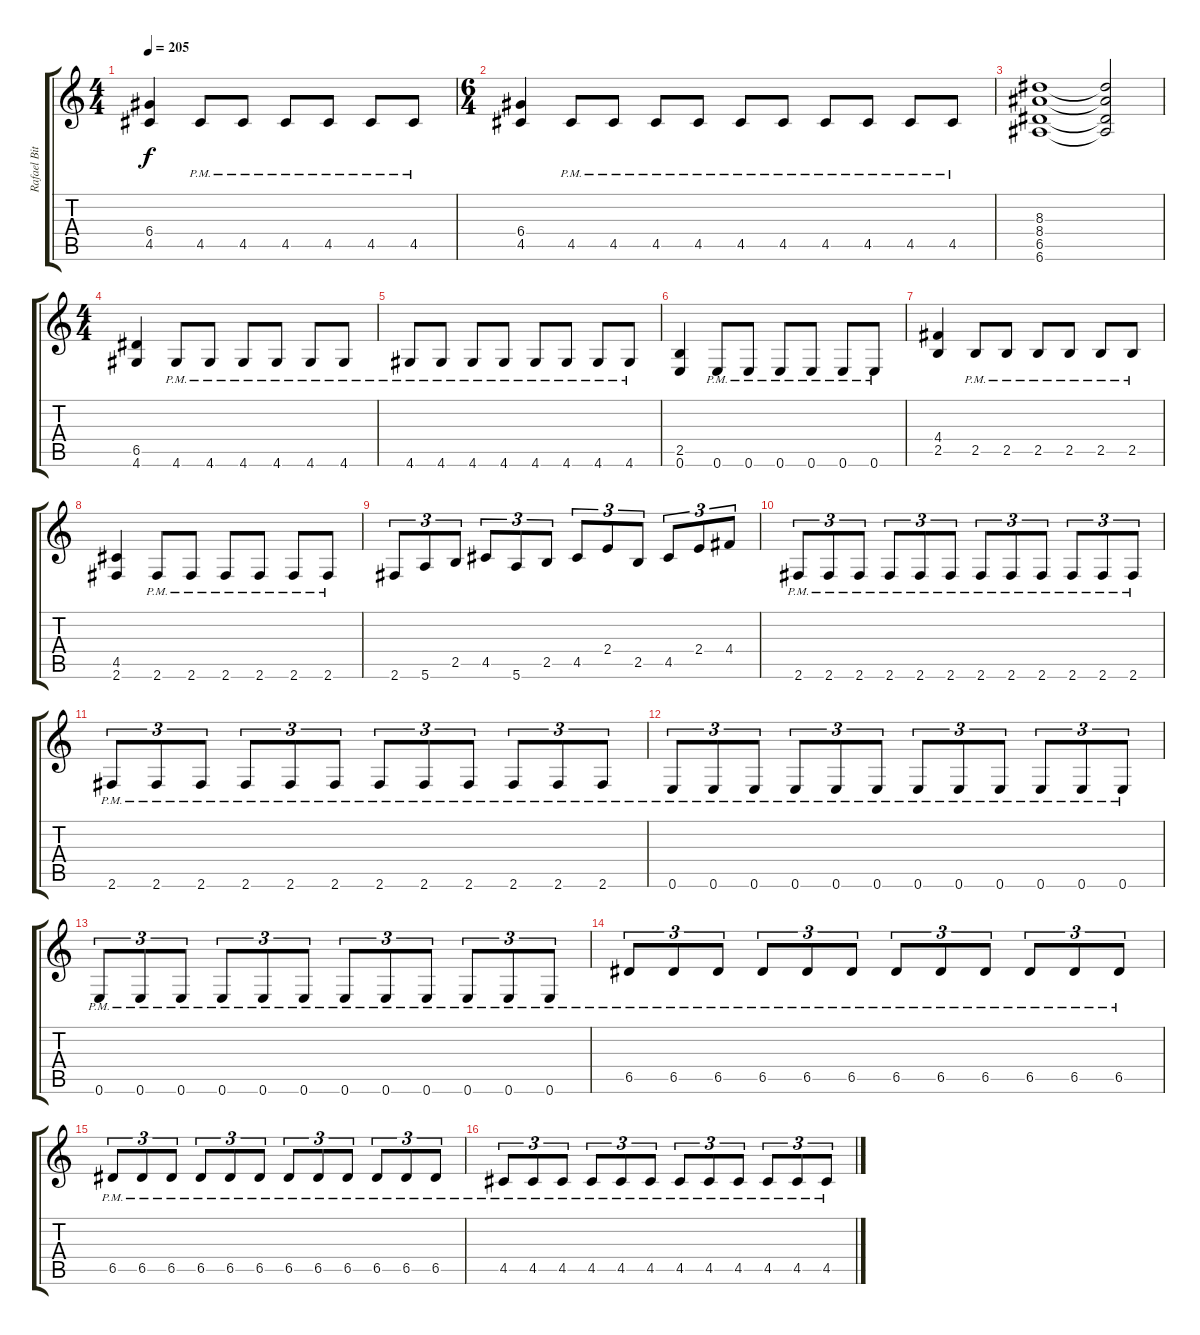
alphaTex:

\track ("Rafael Bittencourt" "Rafael Bit") {instrument distortionguitar}
\staff {score tabs}
\tuning (E4 B3 G3 D3 A2 E2) {hide}
\ts (4 4)
\tempo 205
\clef g2
\ks c
(6.4 4.5).4{dy f} 4.5{pm}.8 4.5{pm}.8 4.5{pm}.8 4.5{pm}.8 4.5{pm}.8 4.5{pm}.8 |
\ts (6 4)
(6.4 4.5).4 4.5{pm}.8 4.5{pm}.8 4.5{pm}.8 4.5{pm}.8 4.5{pm}.8 4.5{pm}.8 4.5{pm}.8 4.5{pm}.8 4.5{pm}.8 4.5{pm}.8 |
(8.3 8.4 6.5 6.6).1 (8.3{t} 8.4{t} 6.5{t} 6.6{t}).2 |
\ts (4 4)
(6.5 4.6).4 4.6{pm}.8 4.6{pm}.8 4.6{pm}.8 4.6{pm}.8 4.6{pm}.8 4.6{pm}.8 |
4.6{pm}.8 4.6{pm}.8 4.6{pm}.8 4.6{pm}.8 4.6{pm}.8 4.6{pm}.8 4.6{pm}.8 4.6{pm}.8 |
(2.5 0.6).4 0.6{pm}.8 0.6{pm}.8 0.6{pm}.8 0.6{pm}.8 0.6{pm}.8 0.6{pm}.8 |
(4.4 2.5).4 2.5{pm}.8 2.5{pm}.8 2.5{pm}.8 2.5{pm}.8 2.5{pm}.8 2.5{pm}.8 |
(4.5 2.6).4 2.6{pm}.8 2.6{pm}.8 2.6{pm}.8 2.6{pm}.8 2.6{pm}.8 2.6{pm}.8 |
2.6.8{tu (3 2)} 5.6.8{tu (3 2)} 2.5.8{tu (3 2)} 4.5.8{tu (3 2)} 5.6.8{tu (3 2)} 2.5.8{tu (3 2)} 4.5.8{tu (3 2)} 2.4.8{tu (3 2)} 2.5.8{tu (3 2)} 4.5.8{tu (3 2)} 2.4.8{tu (3 2)} 4.4.8{tu (3 2)} |
2.6{pm}.8{tu (3 2)} 2.6{pm}.8{tu (3 2)} 2.6{pm}.8{tu (3 2)} 2.6{pm}.8{tu (3 2)} 2.6{pm}.8{tu (3 2)} 2.6{pm}.8{tu (3 2)} 2.6{pm}.8{tu (3 2)} 2.6{pm}.8{tu (3 2)} 2.6{pm}.8{tu (3 2)} 2.6{pm}.8{tu (3 2)} 2.6{pm}.8{tu (3 2)} 2.6{pm}.8{tu (3 2)} |
2.6{pm}.8{tu (3 2)} 2.6{pm}.8{tu (3 2)} 2.6{pm}.8{tu (3 2)} 2.6{pm}.8{tu (3 2)} 2.6{pm}.8{tu (3 2)} 2.6{pm}.8{tu (3 2)} 2.6{pm}.8{tu (3 2)} 2.6{pm}.8{tu (3 2)} 2.6{pm}.8{tu (3 2)} 2.6{pm}.8{tu (3 2)} 2.6{pm}.8{tu (3 2)} 2.6{pm}.8{tu (3 2)} |
0.6{pm}.8{tu (3 2)} 0.6{pm}.8{tu (3 2)} 0.6{pm}.8{tu (3 2)} 0.6{pm}.8{tu (3 2)} 0.6{pm}.8{tu (3 2)} 0.6{pm}.8{tu (3 2)} 0.6{pm}.8{tu (3 2)} 0.6{pm}.8{tu (3 2)} 0.6{pm}.8{tu (3 2)} 0.6{pm}.8{tu (3 2)} 0.6{pm}.8{tu (3 2)} 0.6{pm}.8{tu (3 2)} |
0.6{pm}.8{tu (3 2)} 0.6{pm}.8{tu (3 2)} 0.6{pm}.8{tu (3 2)} 0.6{pm}.8{tu (3 2)} 0.6{pm}.8{tu (3 2)} 0.6{pm}.8{tu (3 2)} 0.6{pm}.8{tu (3 2)} 0.6{pm}.8{tu (3 2)} 0.6{pm}.8{tu (3 2)} 0.6{pm}.8{tu (3 2)} 0.6{pm}.8{tu (3 2)} 0.6{pm}.8{tu (3 2)} |
6.5{pm}.8{tu (3 2)} 6.5{pm}.8{tu (3 2)} 6.5{pm}.8{tu (3 2)} 6.5{pm}.8{tu (3 2)} 6.5{pm}.8{tu (3 2)} 6.5{pm}.8{tu (3 2)} 6.5{pm}.8{tu (3 2)} 6.5{pm}.8{tu (3 2)} 6.5{pm}.8{tu (3 2)} 6.5{pm}.8{tu (3 2)} 6.5{pm}.8{tu (3 2)} 6.5{pm}.8{tu (3 2)} |
6.5{pm}.8{tu (3 2)} 6.5{pm}.8{tu (3 2)} 6.5{pm}.8{tu (3 2)} 6.5{pm}.8{tu (3 2)} 6.5{pm}.8{tu (3 2)} 6.5{pm}.8{tu (3 2)} 6.5{pm}.8{tu (3 2)} 6.5{pm}.8{tu (3 2)} 6.5{pm}.8{tu (3 2)} 6.5{pm}.8{tu (3 2)} 6.5{pm}.8{tu (3 2)} 6.5{pm}.8{tu (3 2)} |
4.5{pm}.8{tu (3 2)} 4.5{pm}.8{tu (3 2)} 4.5{pm}.8{tu (3 2)} 4.5{pm}.8{tu (3 2)} 4.5{pm}.8{tu (3 2)} 4.5{pm}.8{tu (3 2)} 4.5{pm}.8{tu (3 2)} 4.5{pm}.8{tu (3 2)} 4.5{pm}.8{tu (3 2)} 4.5{pm}.8{tu (3 2)} 4.5{pm}.8{tu (3 2)} 4.5{pm}.8{tu (3 2)}
